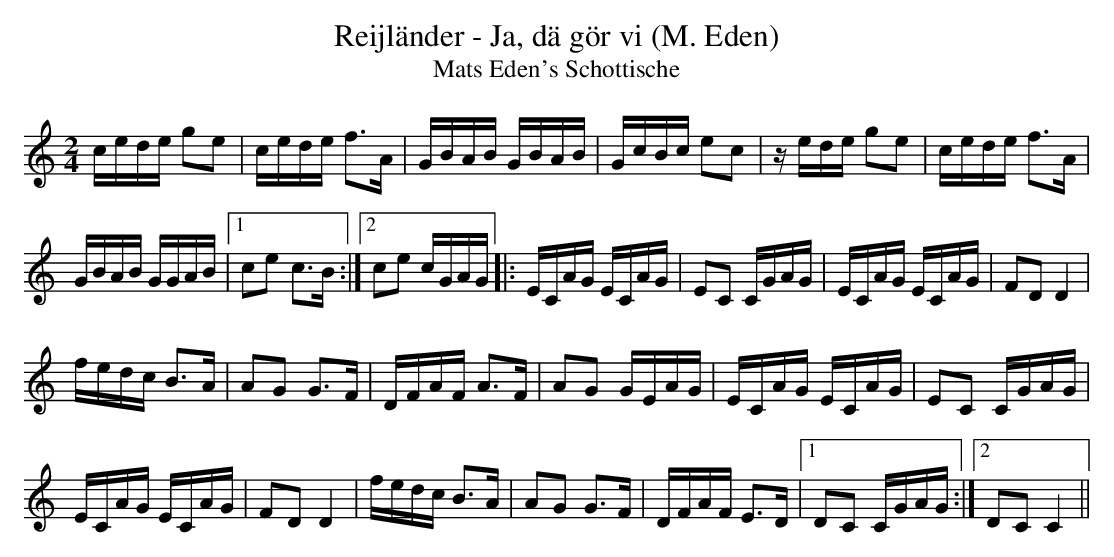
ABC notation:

X:1
T:Reijländer - Ja, dä gör vi (M. Eden)
T:Mats Eden's Schottische
M:2/4
L:1/16
K:C
cede g2e2|cede f3A|\
GBAB GBAB|GcBc e2c2|\
zede g2e2|cede f3A|
GBAB GGAB|1 c2e2 c3B:|2 c2e2 cGAG\
|:ECAG ECAG|E2C2 CGAG|\
ECAG ECAG|F2D2 D4|
fedc B3A|A2G2 G3F|\
DFAF A3F|A2G2 GEAG|\
ECAG ECAG|E2C2 CGAG|
ECAG ECAG|F2D2 D4|\
fedc B3A|A2G2 G3F|\
DFAF E3D|1 D2C2 CGAG:|2 D2C2 C4||
